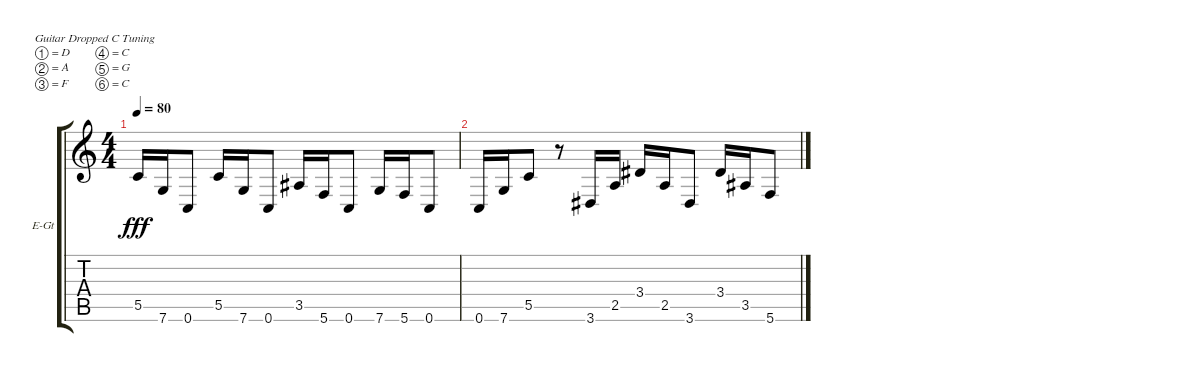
\bracketExtendMode groupsimilarinstruments
\firstSystemTrackNameOrientation horizontal
\otherSystemsTrackNameOrientation horizontal
\track ("o1" "E-Gt") {instrument overdrivenguitar}
\staff {score tabs}
\tuning (D4 A3 F3 C3 G2 C2)
\ts (4 4)
\tempo 80
\clef g2
\ks c
5.5.16{dy fff} 7.6.16 0.6.8 5.5.16 7.6.16 0.6.8 3.5.16 5.6.16 0.6.8 7.6.16 5.6.16 0.6.8 |
0.6.16 7.6.16 5.5.8 r.8 3.6.16 2.5.16 3.4.16 2.5.16 3.6.8 3.4.16 3.5.16 5.6.8
